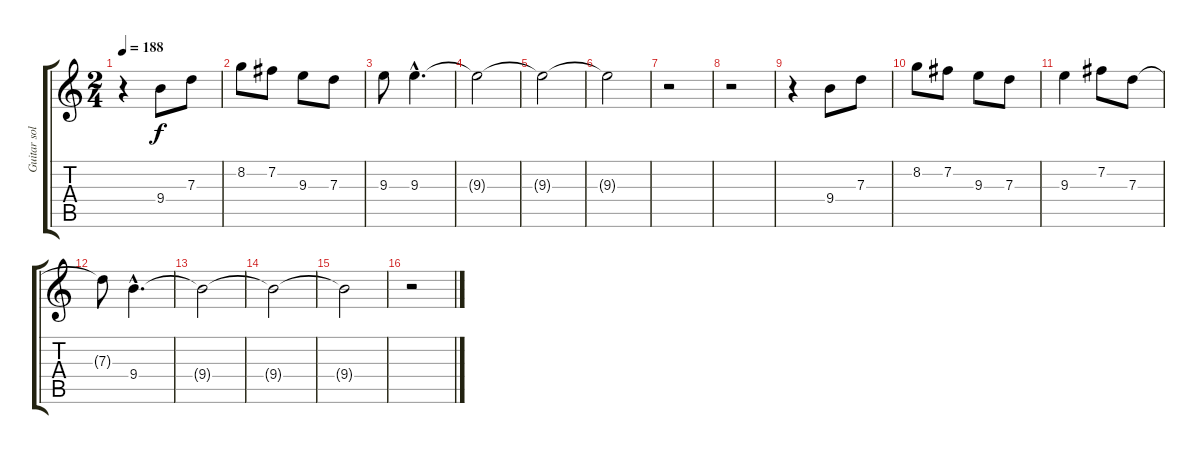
\track ("Guitar solo" "Guitar sol") {instrument overdrivenguitar}
\staff {score tabs}
\tuning (E4 B3 G3 D3 A2 E2) {hide}
\ts (2 4)
\tempo 188
\clef g2
\ks c
r.4{dy f} 9.4.8{volume 10 balance 16 instrument overdrivenguitar} 7.3.8 |
8.2.8 7.2.8 9.3.8 7.3.8 |
9.3.8 9.3{hac}.4{d} |
9.3{t}.2 |
9.3{t}.2 |
9.3{t}.2 |
r.2 |
r.2 |
r.4 9.4.8 7.3.8 |
8.2.8 7.2.8 9.3.8 7.3.8 |
9.3.4 7.2.8 7.3.8 |
7.3{t}.8 9.4{hac}.4{d} |
9.4{t}.2 |
9.4{t}.2 |
9.4{t}.2 |
r.2
